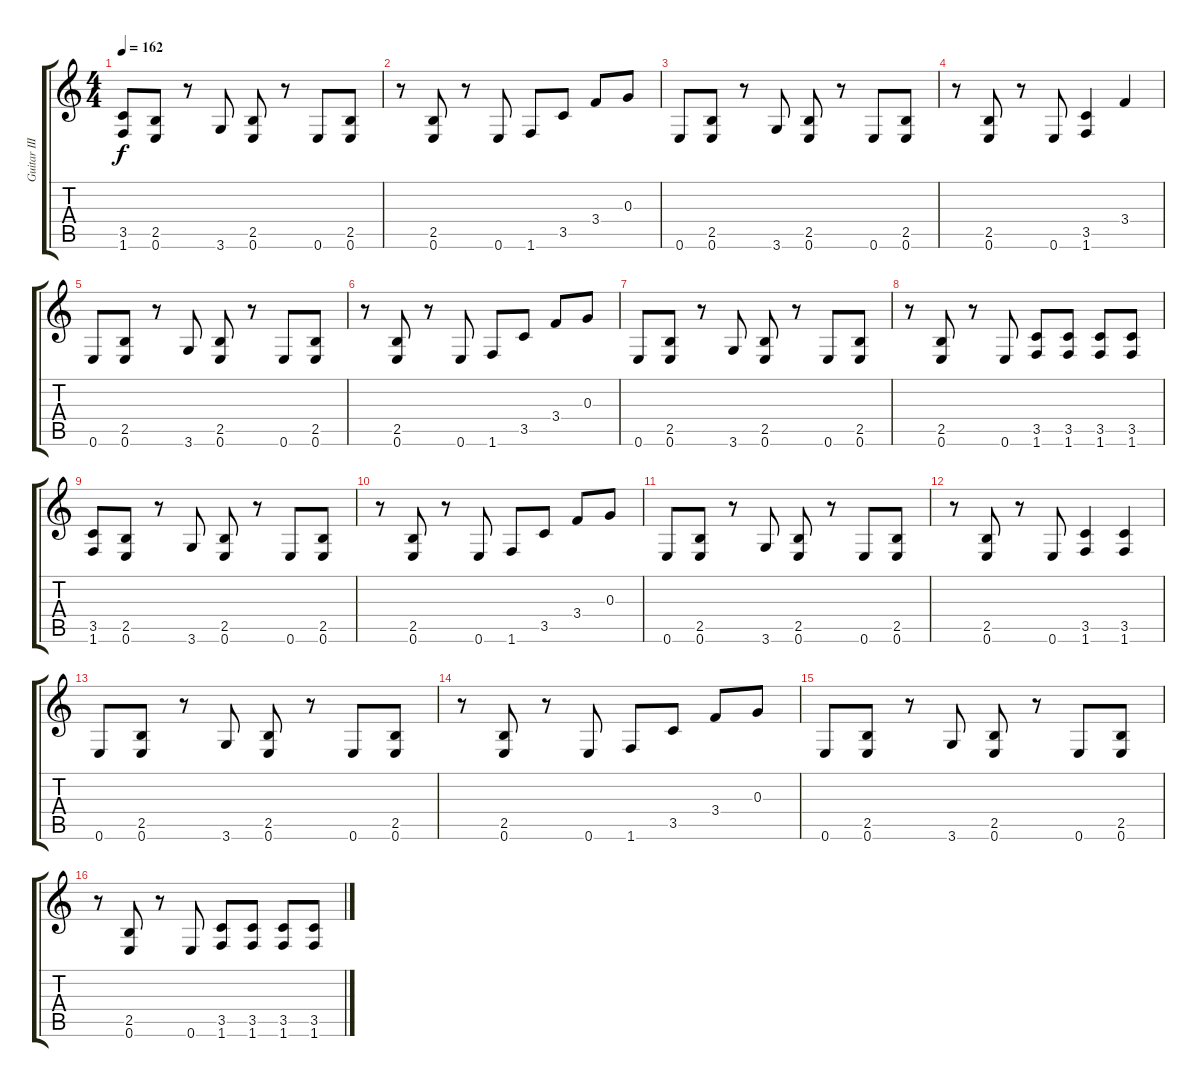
\track ("Guitar III" "Guitar III") {instrument overdrivenguitar}
\staff {score tabs}
\tuning (E4 B3 G3 D3 A2 E2) {hide}
\ts (4 4)
\tempo 162
\clef g2
\ks c
(3.5 1.6).8{dy f} (2.5 0.6).8 r.8 3.6.8 (2.5 0.6).8 r.8 0.6.8 (2.5 0.6).8 |
r.8 (2.5 0.6).8 r.8 0.6.8 1.6.8 3.5.8 3.4.8 0.3.8 |
0.6.8 (2.5 0.6).8 r.8 3.6.8 (2.5 0.6).8 r.8 0.6.8 (2.5 0.6).8 |
r.8 (2.5 0.6).8 r.8 0.6.8 (3.5 1.6).4 3.4.4 |
0.6.8 (2.5 0.6).8 r.8 3.6.8 (2.5 0.6).8 r.8 0.6.8 (2.5 0.6).8 |
r.8 (2.5 0.6).8 r.8 0.6.8 1.6.8 3.5.8 3.4.8 0.3.8 |
0.6.8 (2.5 0.6).8 r.8 3.6.8 (2.5 0.6).8 r.8 0.6.8 (2.5 0.6).8 |
r.8 (2.5 0.6).8 r.8 0.6.8 (3.5 1.6).8 (3.5 1.6).8 (3.5 1.6).8 (3.5 1.6).8 |
(3.5 1.6).8 (2.5 0.6).8 r.8 3.6.8 (2.5 0.6).8 r.8 0.6.8 (2.5 0.6).8 |
r.8 (2.5 0.6).8 r.8 0.6.8 1.6.8 3.5.8 3.4.8 0.3.8 |
0.6.8 (2.5 0.6).8 r.8 3.6.8 (2.5 0.6).8 r.8 0.6.8 (2.5 0.6).8 |
r.8 (2.5 0.6).8 r.8 0.6.8 (3.5 1.6).4 (3.5 1.6).4 |
0.6.8 (2.5 0.6).8 r.8 3.6.8 (2.5 0.6).8 r.8 0.6.8 (2.5 0.6).8 |
r.8 (2.5 0.6).8 r.8 0.6.8 1.6.8 3.5.8 3.4.8 0.3.8 |
0.6.8 (2.5 0.6).8 r.8 3.6.8 (2.5 0.6).8 r.8 0.6.8 (2.5 0.6).8 |
r.8 (2.5 0.6).8 r.8 0.6.8 (3.5 1.6).8 (3.5 1.6).8 (3.5 1.6).8 (3.5 1.6).8
